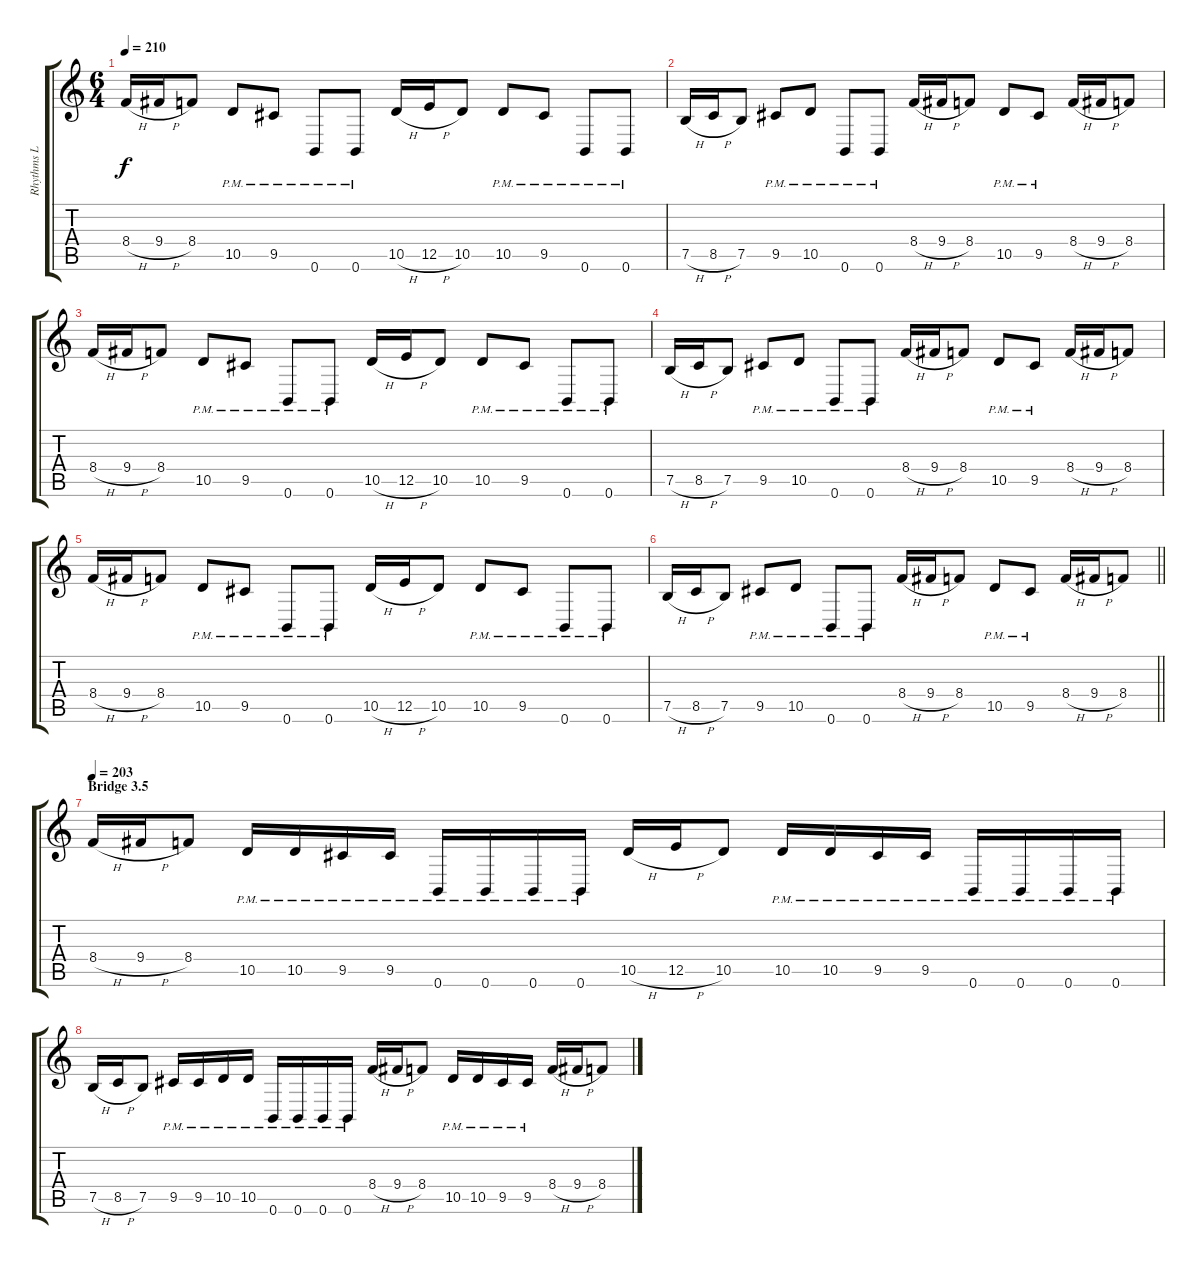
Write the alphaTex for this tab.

\track ("Rhythms L" "Rhythms L") {instrument distortionguitar}
\staff {score tabs}
\tuning (B3 Gb3 D3 A2 E2 B1) {hide}
\ts (6 4)
\tempo 210
\clef g2
\ks c
8.4{h}.16{dy f} 9.4{h}.16 8.4.8 10.5{pm}.8 9.5{pm}.8 0.6{pm}.8 0.6{pm}.8 10.5{h}.16 12.5{h}.16 10.5.8 10.5{pm}.8 9.5{pm}.8 0.6{pm}.8 0.6{pm}.8 |
7.5{h}.16 8.5{h}.16 7.5.8 9.5{pm}.8 10.5{pm}.8 0.6{pm}.8 0.6{pm}.8 8.4{h}.16 9.4{h}.16 8.4.8 10.5{pm}.8 9.5{pm}.8 8.4{h}.16 9.4{h}.16 8.4.8 |
8.4{h}.16 9.4{h}.16 8.4.8 10.5{pm}.8 9.5{pm}.8 0.6{pm}.8 0.6{pm}.8 10.5{h}.16 12.5{h}.16 10.5.8 10.5{pm}.8 9.5{pm}.8 0.6{pm}.8 0.6{pm}.8 |
7.5{h}.16 8.5{h}.16 7.5.8 9.5{pm}.8 10.5{pm}.8 0.6{pm}.8 0.6{pm}.8 8.4{h}.16 9.4{h}.16 8.4.8 10.5{pm}.8 9.5{pm}.8 8.4{h}.16 9.4{h}.16 8.4.8 |
8.4{h}.16 9.4{h}.16 8.4.8 10.5{pm}.8 9.5{pm}.8 0.6{pm}.8 0.6{pm}.8 10.5{h}.16 12.5{h}.16 10.5.8 10.5{pm}.8 9.5{pm}.8 0.6{pm}.8 0.6{pm}.8 |
\barLineRight lightlight
7.5{h}.16 8.5{h}.16 7.5.8 9.5{pm}.8 10.5{pm}.8 0.6{pm}.8 0.6{pm}.8 8.4{h}.16 9.4{h}.16 8.4.8 10.5{pm}.8 9.5{pm}.8 8.4{h}.16 9.4{h}.16 8.4.8 |
\section ("" "Bridge 3.5")
\tempo 203
8.4{h}.16 9.4{h}.16 8.4.8 10.5{pm}.16 10.5{pm}.16 9.5{pm}.16 9.5{pm}.16 0.6{pm}.16 0.6{pm}.16 0.6{pm}.16 0.6{pm}.16 10.5{h}.16 12.5{h}.16 10.5.8 10.5{pm}.16 10.5{pm}.16 9.5{pm}.16 9.5{pm}.16 0.6{pm}.16 0.6{pm}.16 0.6{pm}.16 0.6{pm}.16 |
7.5{h}.16 8.5{h}.16 7.5.8 9.5{pm}.16 9.5{pm}.16 10.5{pm}.16 10.5{pm}.16 0.6{pm}.16 0.6{pm}.16 0.6{pm}.16 0.6{pm}.16 8.4{h}.16 9.4{h}.16 8.4.8 10.5{pm}.16 10.5{pm}.16 9.5{pm}.16 9.5{pm}.16 8.4{h}.16 9.4{h}.16 8.4.8
